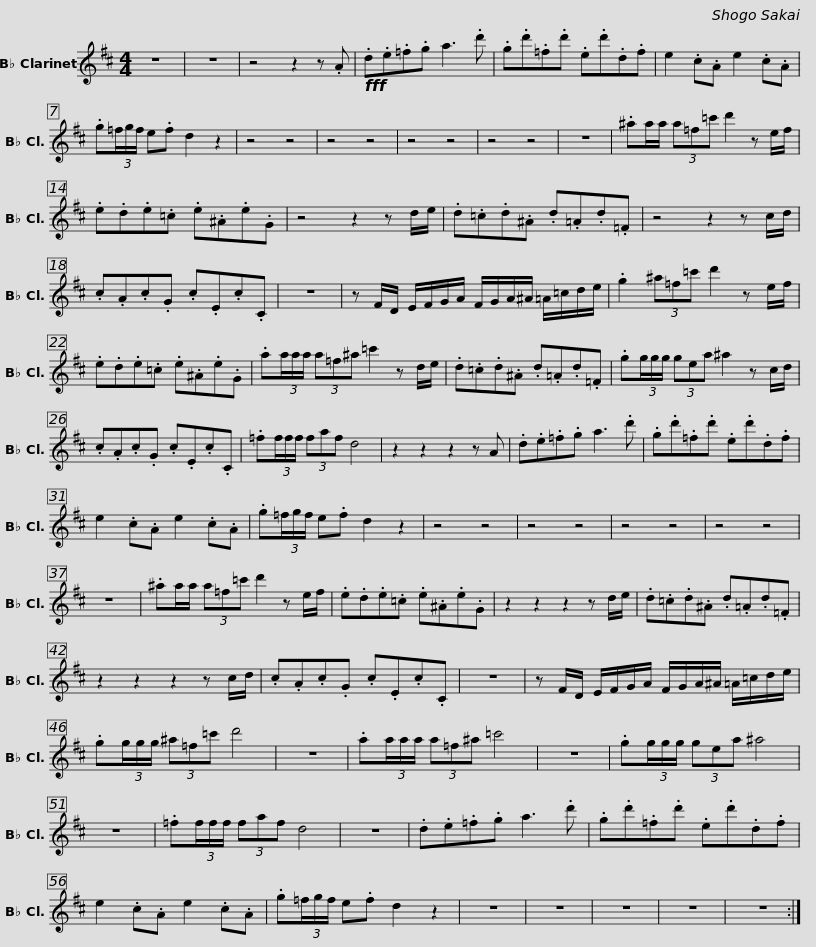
X:1
L:1/8
M:4/4
I:linebreak $
K:none
V:1 treble transpose=-2
V:1
[K:D] z8 | z8 | z4 z2 z .A |!fff! .d.e.=f.g a3 .d' | .g.d'.=f.d' .e.d'.d.f |$ %5
 e2 .c.A e2 .c.A | .g(3=f/g/f/ e.f d2 z2 | z4 z4 | z4 z4 | z4 z4 | %10
 z4 z4 | z8 |$ .^aa/a/ (3a=f=c' d'2 z e/f/ | .e.d.e.=c .e.^A.e.G | z4 z2 z d/e/ |$ %15
 .d.=c.d.^A .d.=A.d.=F | z4 z2 z c/d/ | .c.A.c.G .c.E.c.C | z8 |$ z F/D/ E/F/G/A/ F/G/A/^A/ =A/=c/d/e/ | %20
 .g2 (3^a=f=c' d'2 z e/f/ |$ .e.d.e.=c .e.^A.e.G | .a(3a/a/a/ (3a=f^a =c'2 z d/e/ |$ .d.=c.d.^A .d.=A.d.=F | .g(3g/g/g/ (3gea ^a2 z c/d/ |$ %25
 .c.A.c.G .c.E.c.C | .=f(3f/f/f/ (3faf d4 | z2 z2 z2 z A |$ .d.e.=f.g a3 .d' | .g.d'.=f.d' .e.d'.d.f | %30
 e2 .c.A e2 .c.A |$ .g(3=f/g/f/ e.f d2 z2 | z4 z4 |$ z4 z4 | z4 z4 | %35
 z4 z4 | z8 | .^aa/a/ (3a=f=c' d'2 z e/f/ |$ .e.d.e.=c .e.^A.e.G | z2 z2 z2 z d/e/ | %40
 .d.=c.d.^A .d.=A.d.=F |$ z2 z2 z2 z c/d/ | .c.A.c.G .c.E.c.C | z8 |$ z F/D/ E/F/G/A/ F/G/A/^A/ =A/=c/d/e/ | %45
 .g(3g/g/g/ (3^a=f=c' d'4 |$ z8 | .a(3a/a/a/ (3a=f^a =c'4 | z8 | .g(3g/g/g/ (3gea ^a4 | %50
 z8 |$ .=f(3f/f/f/ (3faf d4 | z8 | .d.e.=f.g a3 .d' | .g.d'.=f.d' .e.d'.d.f |$ %55
 e2 .c.A e2 .c.A | .g(3=f/g/f/ e.f d2 z2 | z8 | z8 | z8 | %60
 z8 | z8 :| %62
